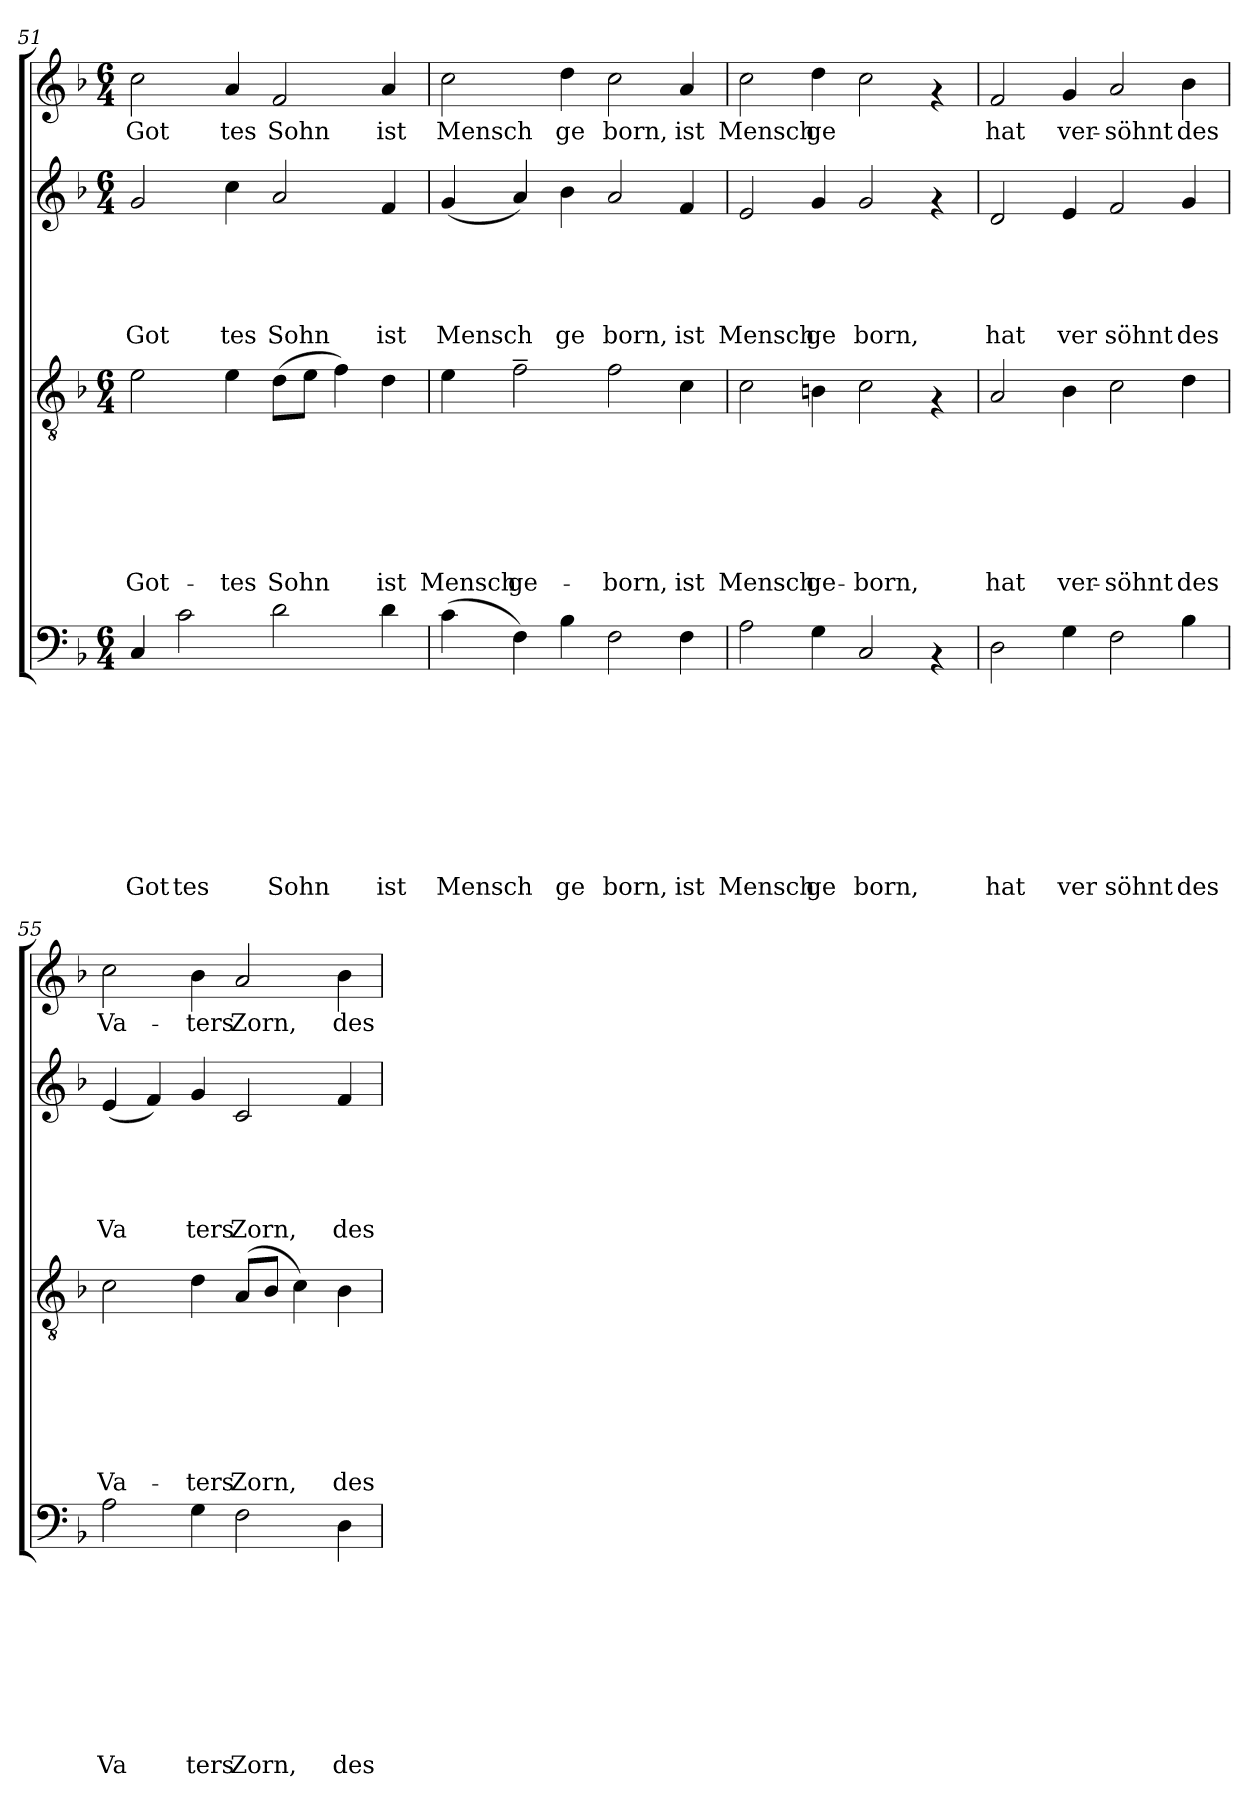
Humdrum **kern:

**kern	**text	**text	**text	**text	**text	**text	**text	**text	**text	**kern	**text	**text	**text	**text	**text	**text	**text	**kern	**text	**text	**text	**text	**text	**kern	**text
*part4	*part4	*part4	*part4	*part4	*part4	*part4	*part4	*part4	*part4	*part3	*part3	*part3	*part3	*part3	*part3	*part3	*part3	*part2	*part2	*part2	*part2	*part2	*part2	*part1	*part1
*staff4	*staff4	*staff4	*staff4	*staff4	*staff4	*staff4	*staff4	*staff4	*staff4	*staff3	*staff3	*staff3	*staff3	*staff3	*staff3	*staff3	*staff3	*staff2	*staff2	*staff2	*staff2	*staff2	*staff2	*staff1	*staff1
!!LO:LB:g=z
*clefF4	*	*	*	*	*	*	*	*	*	*clefGv2	*	*	*	*	*	*	*	*clefG2	*	*	*	*	*	*clefG2	*
*k[b-]	*	*	*	*	*	*	*	*	*	*k[b-]	*	*	*	*	*	*	*	*k[b-]	*	*	*	*	*	*k[b-]	*
*F:	*	*	*	*	*	*	*	*	*	*F:	*	*	*	*	*	*	*	*F:	*	*	*	*	*	*F:	*
*M6/4	*	*	*	*	*	*	*	*	*	*M6/4	*	*	*	*	*	*	*	*M6/4	*	*	*	*	*	*M6/4	*
=51	=51	=51	=51	=51	=51	=51	=51	=51	=51	=51	=51	=51	=51	=51	=51	=51	=51	=51	=51	=51	=51	=51	=51	=51	=51
!	!	!	!	!	!	!	!	!	!LO:LY:b:rj	!	!	!	!	!	!	!	!LO:LY:b:rj	!	!	!	!	!	!LO:LY:b:rj	!	!LO:LY:b:rj
4C/	.	.	.	.	.	.	.	.	Got	2e\	.	.	.	.	.	.	Got-	2g/	.	.	.	.	Got	2cc\	Got
!	!	!	!	!	!	!	!	!	!LO:LY:b:rj	!	!	!	!	!	!	!	!	!	!	!	!	!	!	!	!
2c\	.	.	.	.	.	.	.	.	tes	.	.	.	.	.	.	.	.	.	.	.	.	.	.	.	.
!	!	!	!	!	!	!	!	!	!	!	!	!	!	!	!	!	!LO:LY:b:rj	!	!	!	!	!	!LO:LY:b:rj	!	!LO:LY:b:rj
.	.	.	.	.	.	.	.	.	.	4e\	.	.	.	.	.	.	-tes	4cc\	.	.	.	.	tes	4a/	tes
!	!	!	!	!	!	!	!	!	!LO:LY:b:rj	!	!	!	!	!	!	!	!LO:LY:b:rj	!	!	!	!	!	!LO:LY:b:rj	!	!LO:LY:b:rj
2d\	.	.	.	.	.	.	.	.	Sohn	(>8d\L	.	.	.	.	.	.	Sohn	2a/	.	.	.	.	Sohn	2f/	Sohn
.	.	.	.	.	.	.	.	.	.	8e\J	.	.	.	.	.	.	.	.	.	.	.	.	.	.	.
.	.	.	.	.	.	.	.	.	.	4f\)	.	.	.	.	.	.	.	.	.	.	.	.	.	.	.
!	!	!	!	!	!	!	!	!	!LO:LY:b:rj	!	!	!	!	!	!	!	!LO:LY:b:rj	!	!	!	!	!	!LO:LY:b:rj	!	!LO:LY:b:rj
4d\	.	.	.	.	.	.	.	.	ist	4d\	.	.	.	.	.	.	ist	4f/	.	.	.	.	ist	4a/	ist
=52	=52	=52	=52	=52	=52	=52	=52	=52	=52	=52	=52	=52	=52	=52	=52	=52	=52	=52	=52	=52	=52	=52	=52	=52	=52
!	!	!	!	!	!	!	!	!	!LO:LY:b:rj	!	!	!	!	!	!	!	!LO:LY:b:rj	!	!	!	!	!	!LO:LY:b:rj	!	!LO:LY:b:rj
(>4c\	.	.	.	.	.	.	.	.	Mensch	4e\	.	.	.	.	.	.	Mensch	(<4g/	.	.	.	.	Mensch	2cc\	Mensch
!	!	!	!	!	!	!	!	!	!	!	!	!	!	!	!	!	!LO:LY:b:rj	!	!	!	!	!	!	!	!
4F\)	.	.	.	.	.	.	.	.	.	2f~>\	.	.	.	.	.	.	ge-	4a/)	.	.	.	.	.	.	.
!	!	!	!	!	!	!	!	!	!LO:LY:b:rj	!	!	!	!	!	!	!	!	!	!	!	!	!	!LO:LY:b:rj	!	!LO:LY:b:rj
4B-\	.	.	.	.	.	.	.	.	ge	.	.	.	.	.	.	.	.	4b-\	.	.	.	.	ge	4dd\	ge
!	!	!	!	!	!	!	!	!	!LO:LY:b:rj	!	!	!	!	!	!	!	!LO:LY:b:rj	!	!	!	!	!	!LO:LY:b:rj	!	!LO:LY:b:rj
2F\	.	.	.	.	.	.	.	.	born,	2f\	.	.	.	.	.	.	-born,	2a/	.	.	.	.	born,	2cc\	born,
!	!	!	!	!	!	!	!	!	!LO:LY:b:rj	!	!	!	!	!	!	!	!LO:LY:b:rj	!	!	!	!	!	!LO:LY:b:rj	!	!LO:LY:b:rj
4F\	.	.	.	.	.	.	.	.	ist	4c\	.	.	.	.	.	.	ist	4f/	.	.	.	.	ist	4a/	ist
=53	=53	=53	=53	=53	=53	=53	=53	=53	=53	=53	=53	=53	=53	=53	=53	=53	=53	=53	=53	=53	=53	=53	=53	=53	=53
!	!	!	!	!	!	!	!	!	!LO:LY:b:rj	!	!	!	!	!	!	!	!LO:LY:b:rj	!	!	!	!	!	!LO:LY:b:rj	!	!LO:LY:b:rj
2A\	.	.	.	.	.	.	.	.	Mensch	2c\	.	.	.	.	.	.	Mensch	2e/	.	.	.	.	Mensch	2cc\	Mensch
!	!	!	!	!	!	!	!	!	!LO:LY:b:rj	!	!	!	!	!	!	!	!LO:LY:b:rj	!	!	!	!	!	!LO:LY:b:rj	!	!LO:LY:b:rj
4G\	.	.	.	.	.	.	.	.	ge	4Bn\	.	.	.	.	.	.	ge-	4g/	.	.	.	.	ge	4dd\	ge
!	!	!	!	!	!	!	!	!	!LO:LY:b:rj	!	!	!	!	!	!	!	!LO:LY:b:rj	!	!	!	!	!	!LO:LY:b:rj	!	!
2C/	.	.	.	.	.	.	.	.	born,	2c\	.	.	.	.	.	.	-born,	2g/	.	.	.	.	born,	2cc\	.
4rAA	.	.	.	.	.	.	.	.	.	4rF	.	.	.	.	.	.	.	4rf	.	.	.	.	.	4rf	.
!!LO:PB:g=z
=54	=54	=54	=54	=54	=54	=54	=54	=54	=54	=54	=54	=54	=54	=54	=54	=54	=54	=54	=54	=54	=54	=54	=54	=54	=54
!	!	!	!	!	!	!	!	!	!LO:LY:b:rj	!	!	!	!	!	!	!	!LO:LY:b:rj	!	!	!	!	!	!LO:LY:b:rj	!	!LO:LY:b:rj
2D\	.	.	.	.	.	.	.	.	hat	2A/	.	.	.	.	.	.	hat	2d/	.	.	.	.	hat	2f/	hat
!	!	!	!	!	!	!	!	!	!LO:LY:b:rj	!	!	!	!	!	!	!	!LO:LY:b:rj	!	!	!	!	!	!LO:LY:b:rj	!	!LO:LY:b:rj
4G\	.	.	.	.	.	.	.	.	ver	4B-\	.	.	.	.	.	.	ver-	4e/	.	.	.	.	ver	4g/	ver-
!	!	!	!	!	!	!	!	!	!LO:LY:b:rj	!	!	!	!	!	!	!	!LO:LY:b:rj	!	!	!	!	!	!LO:LY:b:rj	!	!LO:LY:b:rj
2F\	.	.	.	.	.	.	.	.	söhnt	2c\	.	.	.	.	.	.	-söhnt	2f/	.	.	.	.	söhnt	2a/	-söhnt
!	!	!	!	!	!	!	!	!	!LO:LY:b:rj	!	!	!	!	!	!	!	!LO:LY:b:rj	!	!	!	!	!	!LO:LY:b:rj	!	!LO:LY:b:rj
4B-\	.	.	.	.	.	.	.	.	des	4d\	.	.	.	.	.	.	des	4g/	.	.	.	.	des	4b-\	des
=55	=55	=55	=55	=55	=55	=55	=55	=55	=55	=55	=55	=55	=55	=55	=55	=55	=55	=55	=55	=55	=55	=55	=55	=55	=55
!	!	!	!	!	!	!	!	!	!LO:LY:b:rj	!	!	!	!	!	!	!	!LO:LY:b:rj	!	!	!	!	!	!LO:LY:b:rj	!	!LO:LY:b:rj
2A\	.	.	.	.	.	.	.	.	Va	2c\	.	.	.	.	.	.	Va-	(<4e/	.	.	.	.	Va	2cc\	Va-
.	.	.	.	.	.	.	.	.	.	.	.	.	.	.	.	.	.	4f/)	.	.	.	.	.	.	.
!	!	!	!	!	!	!	!	!	!LO:LY:b:rj	!	!	!	!	!	!	!	!LO:LY:b:rj	!	!	!	!	!	!LO:LY:b:rj	!	!LO:LY:b:rj
4G\	.	.	.	.	.	.	.	.	ters	4d\	.	.	.	.	.	.	-ters	4g/	.	.	.	.	ters	4b-\	-ters
!	!	!	!	!	!	!	!	!	!LO:LY:b:rj	!	!	!	!	!	!	!	!LO:LY:b:rj	!	!	!	!	!	!LO:LY:b:rj	!	!LO:LY:b:rj
2F\	.	.	.	.	.	.	.	.	Zorn,	(>8A/L	.	.	.	.	.	.	Zorn,	2c/	.	.	.	.	Zorn,	2a/	Zorn,
.	.	.	.	.	.	.	.	.	.	8B-/J	.	.	.	.	.	.	.	.	.	.	.	.	.	.	.
.	.	.	.	.	.	.	.	.	.	4c\)	.	.	.	.	.	.	.	.	.	.	.	.	.	.	.
!	!	!	!	!	!	!	!	!	!LO:LY:b:rj	!	!	!	!	!	!	!	!LO:LY:b:rj	!	!	!	!	!	!LO:LY:b:rj	!	!LO:LY:b:rj
4D\	.	.	.	.	.	.	.	.	des	4B-\	.	.	.	.	.	.	des	4f/	.	.	.	.	des	4b-\	des
=	=	=	=	=	=	=	=	=	=	=	=	=	=	=	=	=	=	=	=	=	=	=	=	=	=
*-	*-	*-	*-	*-	*-	*-	*-	*-	*-	*-	*-	*-	*-	*-	*-	*-	*-	*-	*-	*-	*-	*-	*-	*-	*-
